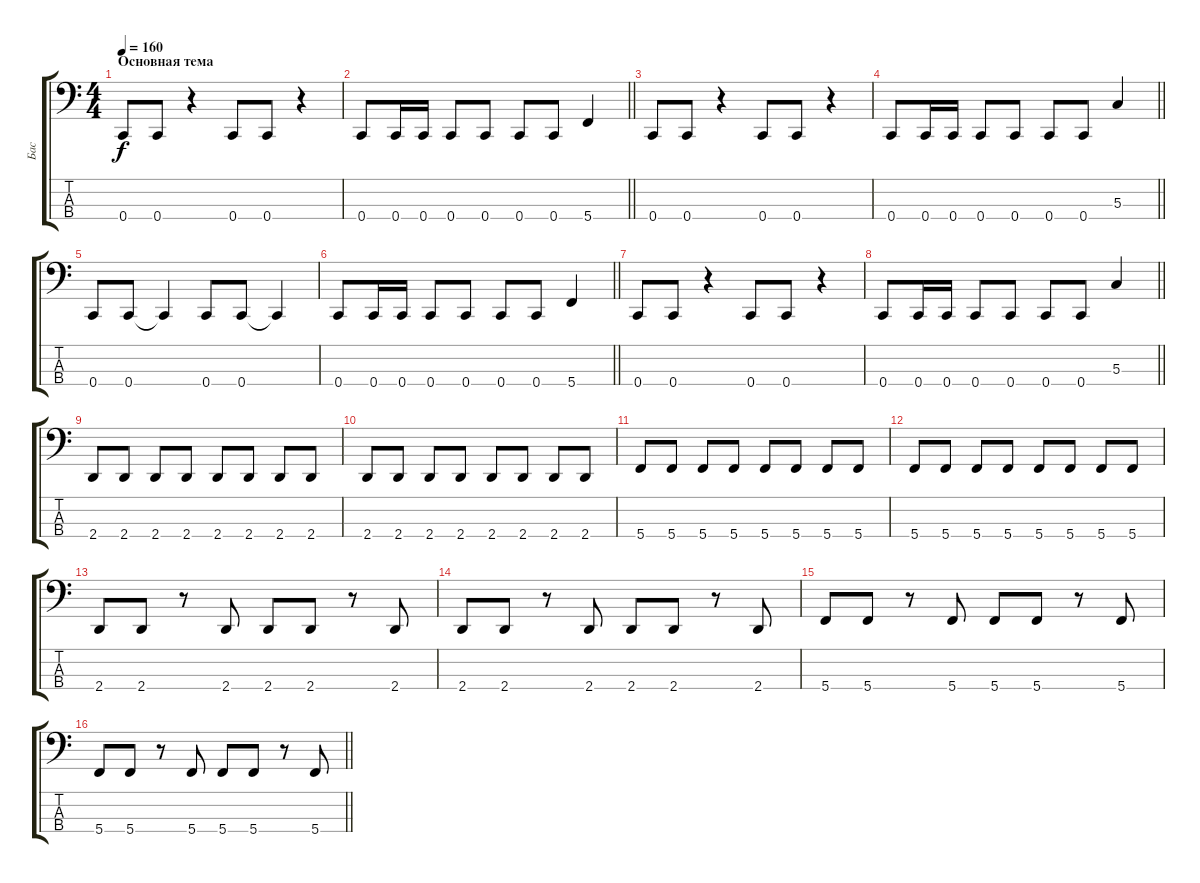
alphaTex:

\track ("Бас" "Бас") {instrument electricbassfinger}
\staff {score tabs}
\tuning (F2 C2 G1 C1) {hide}
\ts (4 4)
\section ("" "Основная тема")
\tempo 160
\clef f4
\ks c
0.4.8{dy f} 0.4.8 r.4 0.4.8 0.4.8 r.4 |
\barLineRight lightlight
0.4.8 0.4.16 0.4.16 0.4.8 0.4.8 0.4.8 0.4.8 5.4.4 |
0.4.8 0.4.8 r.4 0.4.8 0.4.8 r.4 |
\barLineRight lightlight
0.4.8 0.4.16 0.4.16 0.4.8 0.4.8 0.4.8 0.4.8 5.3.4 |
0.4.8 0.4.8 0.4{t}.4 0.4.8 0.4.8 0.4{t}.4 |
\barLineRight lightlight
0.4.8 0.4.16 0.4.16 0.4.8 0.4.8 0.4.8 0.4.8 5.4.4 |
0.4.8 0.4.8 r.4 0.4.8 0.4.8 r.4 |
\barLineRight lightlight
0.4.8 0.4.16 0.4.16 0.4.8 0.4.8 0.4.8 0.4.8 5.3.4 |
2.4.8 2.4.8 2.4.8 2.4.8 2.4.8 2.4.8 2.4.8 2.4.8 |
2.4.8 2.4.8 2.4.8 2.4.8 2.4.8 2.4.8 2.4.8 2.4.8 |
5.4.8 5.4.8 5.4.8 5.4.8 5.4.8 5.4.8 5.4.8 5.4.8 |
5.4.8 5.4.8 5.4.8 5.4.8 5.4.8 5.4.8 5.4.8 5.4.8 |
2.4.8 2.4.8 r.8 2.4.8 2.4.8 2.4.8 r.8 2.4.8 |
2.4.8 2.4.8 r.8 2.4.8 2.4.8 2.4.8 r.8 2.4.8 |
5.4.8 5.4.8 r.8 5.4.8 5.4.8 5.4.8 r.8 5.4.8 |
\barLineRight lightlight
5.4.8 5.4.8 r.8 5.4.8 5.4.8 5.4.8 r.8 5.4.8
